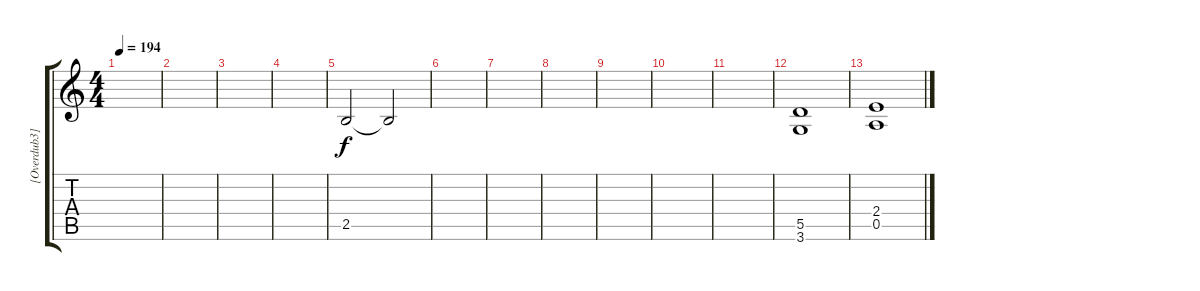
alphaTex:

\track ("[Overdub3]" "[Overdub3]") {instrument distortionguitar}
\staff {score tabs}
\tuning (E4 B3 G3 D3 A2 E2) {hide}
\ts (4 4)
\tempo 194
\clef g2
\ks c
|
|
|
|
2.5.2{dy f volume 0 instrument distortionguitar} 2.5{t}.2{volume 16 balance 8} |
|
|
|
|
|
|
(5.5 3.6).1{volume 14 balance 1 instrument distortionguitar} |
(2.4 0.5).1
